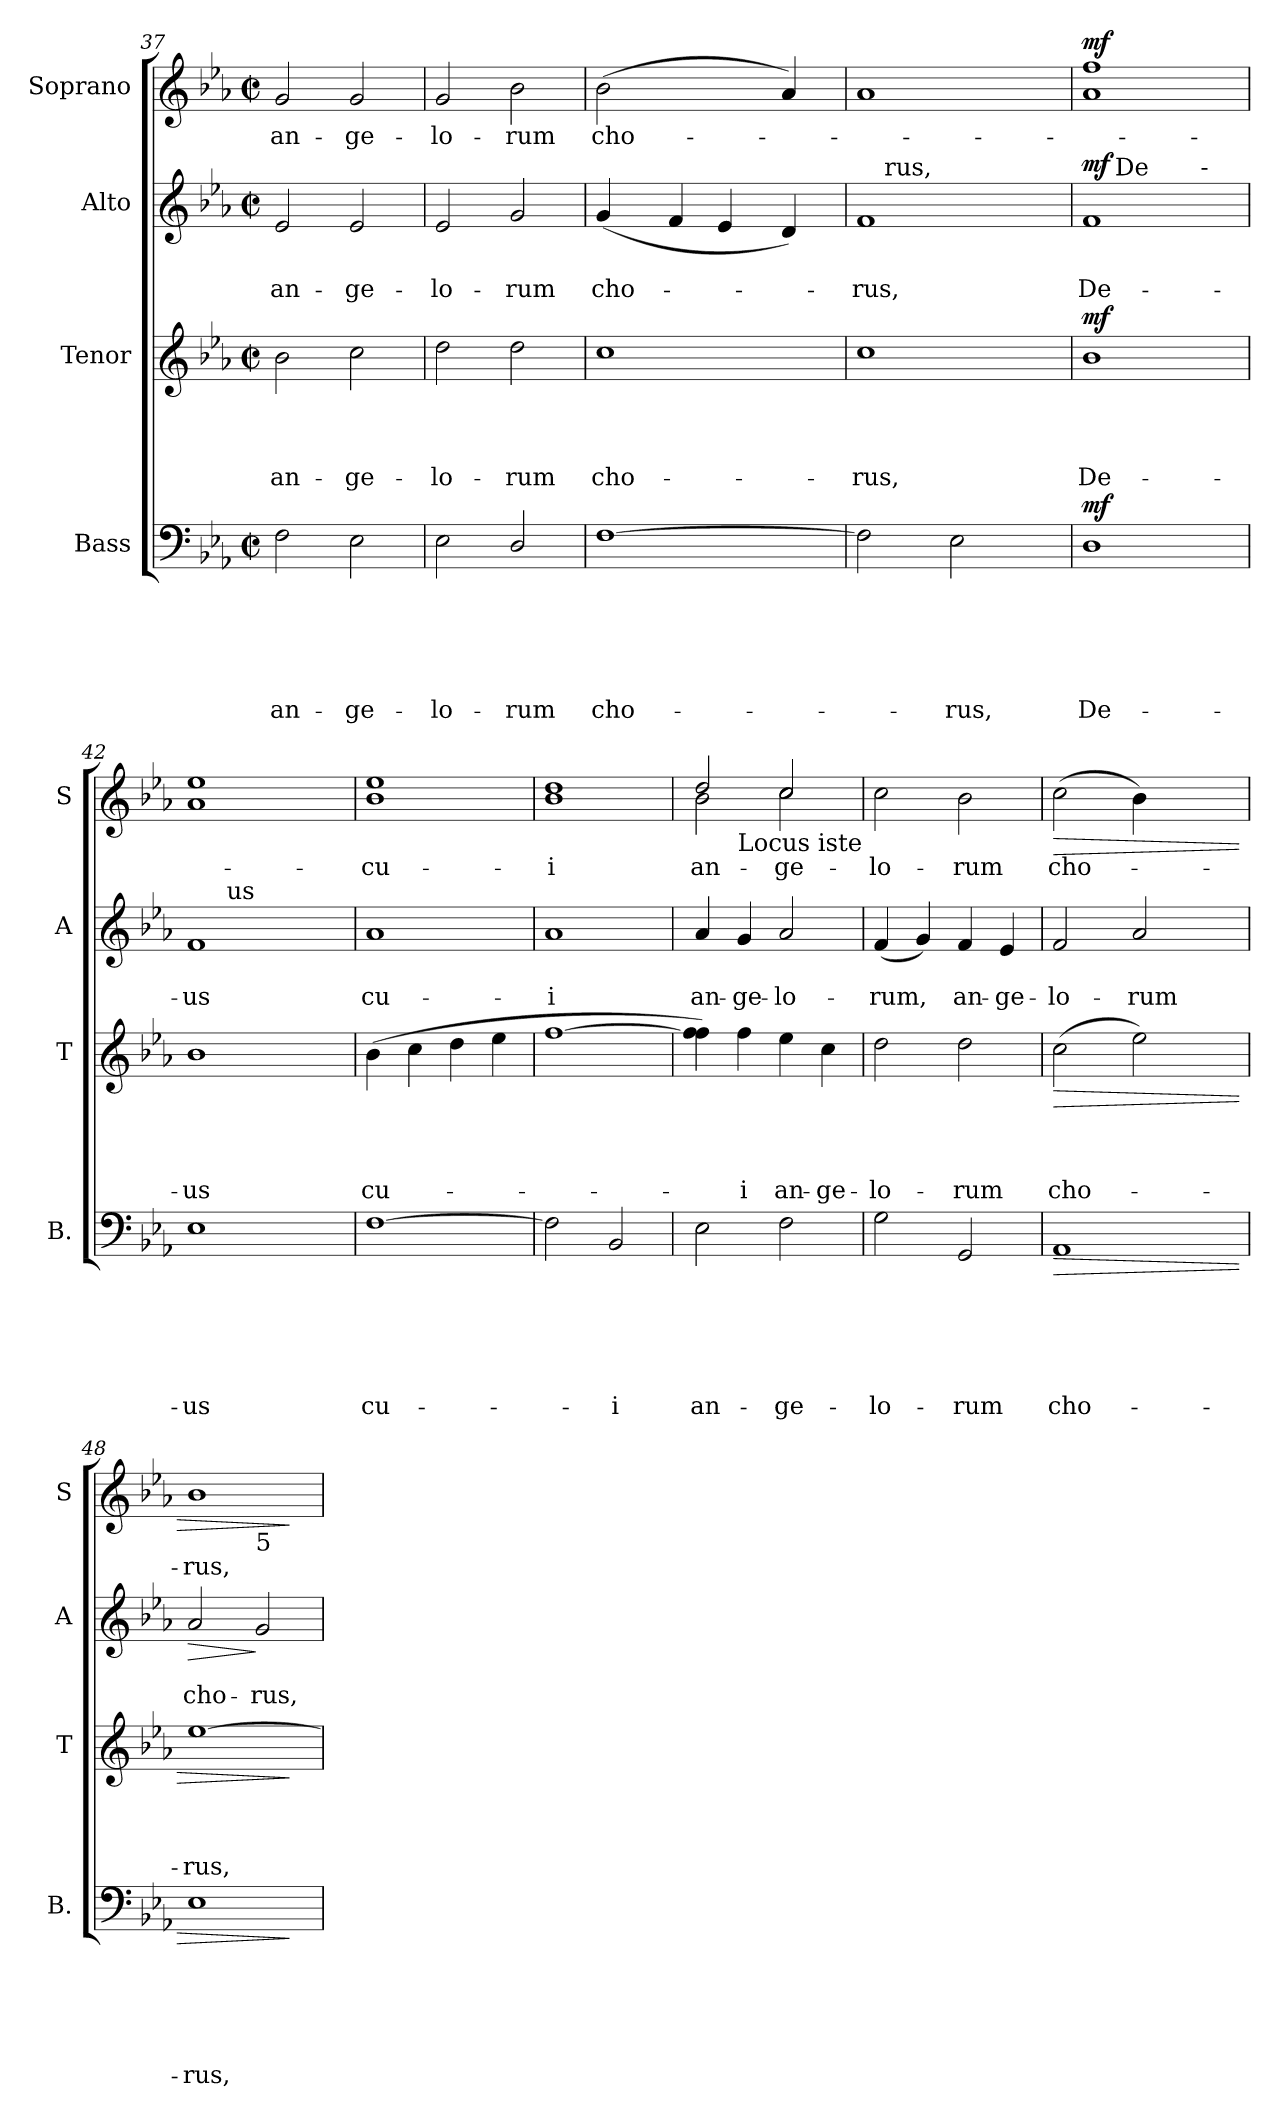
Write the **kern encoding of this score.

**kern	**text	**text	**text	**text	**text	**text	**dynam	**kern	**text	**text	**text	**text	**dynam	**kern	**text	**text	**dynam	**kern	**text	**dynam
*part4	*part4	*part4	*part4	*part4	*part4	*part4	*part4	*part3	*part3	*part3	*part3	*part3	*part3	*part2	*part2	*part2	*part2	*part1	*part1	*part1
*staff4	*staff4	*staff4	*staff4	*staff4	*staff4	*staff4	*staff4	*staff3	*staff3	*staff3	*staff3	*staff3	*staff3	*staff2	*staff2	*staff2	*staff2	*staff1	*staff1	*staff1
*I"Bass	*	*	*	*	*	*	*	*I"Tenor	*	*	*	*	*	*I"Alto	*	*	*	*I"Soprano	*	*
*I'B.	*	*	*	*	*	*	*	*I'T	*	*	*	*	*	*I'A	*	*	*	*I'S	*	*
*clefF4	*	*	*	*	*	*	*	*clefG2	*	*	*	*	*	*clefG2	*	*	*	*clefG2	*	*
*k[b-e-a-]	*	*	*	*	*	*	*	*k[b-e-a-]	*	*	*	*	*	*k[b-e-a-]	*	*	*	*k[b-e-a-]	*	*
*E-:	*	*	*	*	*	*	*	*E-:	*	*	*	*	*	*E-:	*	*	*	*E-:	*	*
*M2/2	*	*	*	*	*	*	*	*M2/2	*	*	*	*	*	*M2/2	*	*	*	*M2/2	*	*
*met(c|)	*	*	*	*	*	*	*	*met(c|)	*	*	*	*	*	*met(c|)	*	*	*	*met(c|)	*	*
=37	=37	=37	=37	=37	=37	=37	=37	=37	=37	=37	=37	=37	=37	=37	=37	=37	=37	=37	=37	=37
!	!	!	!	!	!	!LO:LY:b	!	!	!	!	!	!LO:LY:b:rj	!	!	!	!LO:LY:b	!	!	!LO:LY:b	!
2F\	.	.	.	.	.	an-	.	2b-\	.	.	.	an-	.	2e-/	.	an-	.	2g/	an-	.
!	!	!	!	!	!	!LO:LY:b	!	!	!	!	!	!LO:LY:b:rj	!	!	!	!LO:LY:b	!	!	!LO:LY:b	!
2E-\	.	.	.	.	.	-ge-	.	2cc\	.	.	.	-ge-	.	2e-/	.	-ge-	.	2g/	-ge-	.
=38	=38	=38	=38	=38	=38	=38	=38	=38	=38	=38	=38	=38	=38	=38	=38	=38	=38	=38	=38	=38
!	!	!	!	!	!	!LO:LY:b	!	!	!	!	!	!LO:LY:b:rj	!	!	!	!LO:LY:b	!	!	!LO:LY:b	!
2E-\	.	.	.	.	.	-lo-	.	2dd\	.	.	.	-lo-	.	2e-/	.	-lo-	.	2g/	-lo-	.
!	!	!	!	!	!	!LO:LY:b	!	!	!	!	!	!LO:LY:b:rj	!	!	!	!LO:LY:b	!	!	!LO:LY:b	!
2D/	.	.	.	.	.	-rum	.	2dd\	.	.	.	-rum	.	2g/	.	-rum	.	2b-\	-rum	.
=39	=39	=39	=39	=39	=39	=39	=39	=39	=39	=39	=39	=39	=39	=39	=39	=39	=39	=39	=39	=39
!	!	!	!	!	!	!LO:LY:b	!	!	!	!	!	!LO:LY:b:rj	!	!	!	!LO:LY:b	!	!	!LO:LY:b	!
*	*	*	*	*	*	*	*	*	*	*	*	*	*	*	*	*	*	*^	*	*
[>1F	.	.	.	.	.	cho-	.	1cc	.	.	.	cho-	.	(<4g/	.	cho-	.	(>2b-\	8ryy	cho-	.
.	.	.	.	.	.	.	.	.	.	.	.	.	.	.	.	.	.	.	32ryy	.	.
.	.	.	.	.	.	.	.	.	.	.	.	.	.	.	.	.	.	.	2ryy	.	.
.	.	.	.	.	.	.	.	.	.	.	.	.	.	4f/	.	.	.	.	.	.	.
.	.	.	.	.	.	.	.	.	.	.	.	.	.	4e-/	.	.	.	4ryy	.	.	.
.	.	.	.	.	.	.	.	.	.	.	.	.	.	.	.	.	.	.	4ryy	.	.
.	.	.	.	.	.	.	.	.	.	.	.	.	.	4d/)	.	.	.	4a-/)	.	.	.
.	.	.	.	.	.	.	.	.	.	.	.	.	.	.	.	.	.	.	16.ryy	.	.
=40	=40	=40	=40	=40	=40	=40	=40	=40	=40	=40	=40	=40	=40	=40	=40	=40	=40	=40	=40	=40	=40
!	!	!	!	!	!	!	!	!	!	!	!	!LO:LY:b:rj	!	!	!	!LO:LY:b	!	!	!	!	!
*	*	*	*	*	*	*	*	*	*	*	*	*	*	*^	*	*	*	*v	*v	*	*
2F\]	.	.	.	.	.	.	.	1cc	.	.	.	-rus,	.	1f	16.ryy	.	-rus,	.	1a-	.	.
!	!	!	!	!	!	!	!	!	!	!	!	!	!	!	!LO:TX:a:t=rus,	!	!	!	!	!	!
.	.	.	.	.	.	.	.	.	.	.	.	.	.	.	2ryy	.	.	.	.	.	.
!	!	!	!	!	!	!LO:LY:b	!	!	!	!	!	!	!	!	!	!	!	!	!	!	!
2E-\	.	.	.	.	.	-rus,	.	.	.	.	.	.	.	.	.	.	.	.	.	.	.
.	.	.	.	.	.	.	.	.	.	.	.	.	.	.	4ryy	.	.	.	.	.	.
.	.	.	.	.	.	.	.	.	.	.	.	.	.	.	8ryy	.	.	.	.	.	.
.	.	.	.	.	.	.	.	.	.	.	.	.	.	.	32ryy	.	.	.	.	.	.
=41	=41	=41	=41	=41	=41	=41	=41	=41	=41	=41	=41	=41	=41	=41	=41	=41	=41	=41	=41	=41	=41
!	!	!	!	!	!	!LO:LY:b	!LO:DY:a	!	!	!	!	!LO:LY:b:rj	!LO:DY:a	!	!	!	!LO:LY:b	!LO:DY:a	!	!	!LO:DY:a
*	*	*	*	*	*	*	*	*	*	*	*	*	*	*	*^	*	*	*	*	*	*
1D	.	.	.	.	.	De-	mf	1b-	.	.	.	De-	mf	1f	8ryy	2.ryy	.	De-	mf	1a- 1ff	.	mf
!	!	!	!	!	!	!	!	!	!	!	!	!	!	!	!LO:TX:a:t=De	!	!	!	!	!	!	!
.	.	.	.	.	.	.	.	.	.	.	.	.	.	.	2..ryy	.	.	.	.	.	.	.
!	!	!	!	!	!	!	!	!	!	!	!	!	!	!	!	!LO:TX:a:t=-	!	!	!	!	!	!
.	.	.	.	.	.	.	.	.	.	.	.	.	.	.	.	4ryy	.	.	.	.	.	.
=42	=42	=42	=42	=42	=42	=42	=42	=42	=42	=42	=42	=42	=42	=42	=42	=42	=42	=42	=42	=42	=42	=42
!	!	!	!	!	!	!LO:LY:b	!	!	!	!	!	!LO:LY:b:rj	!	!	!	!	!	!LO:LY:b	!	!	!	!
*	*	*	*	*	*	*	*	*	*	*	*	*	*	*	*v	*v	*	*	*	*	*	*
1E-	.	.	.	.	.	-us	.	1b-	.	.	.	-us	.	1f	8ryy	.	-us	.	1a- 1ee-	.	.
.	.	.	.	.	.	.	.	.	.	.	.	.	.	.	32ryy	.	.	.	.	.	.
!	!	!	!	!	!	!	!	!	!	!	!	!	!	!	!LO:TX:a:t=us	!	!	!	!	!	!
.	.	.	.	.	.	.	.	.	.	.	.	.	.	.	2ryy	.	.	.	.	.	.
.	.	.	.	.	.	.	.	.	.	.	.	.	.	.	4ryy	.	.	.	.	.	.
.	.	.	.	.	.	.	.	.	.	.	.	.	.	.	16.ryy	.	.	.	.	.	.
!!LO:PB:g=z
=43	=43	=43	=43	=43	=43	=43	=43	=43	=43	=43	=43	=43	=43	=43	=43	=43	=43	=43	=43	=43	=43
!	!	!	!	!	!	!LO:LY:b	!	!	!	!	!	!LO:LY:b:rj	!	!	!	!	!LO:LY:b	!	!	!LO:LY:b	!
*	*	*	*	*	*	*	*	*	*	*	*	*	*	*v	*v	*	*	*	*	*	*
[>1F	.	.	.	.	.	cu-	.	(>4b-\	.	.	.	cu-	.	1a-	.	cu-	.	1b- 1ee-	-cu-	.
.	.	.	.	.	.	.	.	4cc\	.	.	.	.	.	.	.	.	.	.	.	.
.	.	.	.	.	.	.	.	4dd\	.	.	.	.	.	.	.	.	.	.	.	.
.	.	.	.	.	.	.	.	4ee-\	.	.	.	.	.	.	.	.	.	.	.	.
=44	=44	=44	=44	=44	=44	=44	=44	=44	=44	=44	=44	=44	=44	=44	=44	=44	=44	=44	=44	=44
!	!	!	!	!	!	!	!	!	!	!	!	!	!	!	!	!LO:LY:b	!	!	!LO:LY:b	!
2F\]	.	.	.	.	.	.	.	[>1ff	.	.	.	.	.	1a-	.	-i	.	1b- 1dd	-i	.
!	!	!	!	!	!	!LO:LY:b	!	!	!	!	!	!	!	!	!	!	!	!	!	!
2BB-/	.	.	.	.	.	-i	.	.	.	.	.	.	.	.	.	.	.	.	.	.
=45	=45	=45	=45	=45	=45	=45	=45	=45	=45	=45	=45	=45	=45	=45	=45	=45	=45	=45	=45	=45
!	!	!	!	!	!	!LO:LY:b	!	!	!	!	!	!	!	!	!	!LO:LY:b	!	!	!LO:LY:b	!
*	*	*	*	*	*	*	*	*	*	*	*	*	*	*	*	*	*	*^	*	*
*	*	*	*	*	*	*	*	*	*	*	*	*	*	*	*	*	*	*	*^	*	*
2E-\	.	.	.	.	.	an-	.	4ff\] 4ff\)	.	.	.	.	.	4a-/	.	an-	.	2dd/	2b-\	4ryy	an-	.
!	!	!	!	!	!	!	!	!	!	!	!	!	!	!	!	!	!	!	!	!LO:TX:b:t=Locus iste	!	!
!	!	!	!	!	!	!	!	!	!	!	!	!LO:LY:b:rj	!	!	!	!LO:LY:b	!	!	!	!	!	!
.	.	.	.	.	.	.	.	4ff\	.	.	.	-i	.	4g/	.	-ge-	.	.	.	2.ryy	.	.
!	!	!	!	!	!	!LO:LY:b	!	!	!	!	!	!LO:LY:b:rj	!	!	!	!LO:LY:b	!	!	!	!	!LO:LY:b	!
2F\	.	.	.	.	.	-ge-	.	4ee-\	.	.	.	an-	.	2a-/	.	-lo-	.	2cc/	2cc\	.	-ge-	.
!	!	!	!	!	!	!	!	!	!	!	!	!LO:LY:b:rj	!	!	!	!	!	!	!	!	!	!
.	.	.	.	.	.	.	.	4cc\	.	.	.	-ge-	.	.	.	.	.	.	.	.	.	.
=46	=46	=46	=46	=46	=46	=46	=46	=46	=46	=46	=46	=46	=46	=46	=46	=46	=46	=46	=46	=46	=46	=46
!	!	!	!	!	!	!LO:LY:b	!	!	!	!	!	!LO:LY:b:rj	!	!	!	!LO:LY:b	!	!	!	!	!LO:LY:b	!
*	*	*	*	*	*	*	*	*	*	*	*	*	*	*	*	*	*	*v	*v	*v	*	*
2G\	.	.	.	.	.	-lo-	.	2dd\	.	.	.	-lo-	.	(<4f/	.	-rum,	.	2cc\	-lo-	.
.	.	.	.	.	.	.	.	.	.	.	.	.	.	4g/)	.	.	.	.	.	.
!	!	!	!	!	!	!LO:LY:b	!	!	!	!	!	!LO:LY:b:rj	!	!	!	!LO:LY:b	!	!	!LO:LY:b	!
2GG/	.	.	.	.	.	-rum	.	2dd\	.	.	.	-rum	.	4f/	.	an-	.	2b-\	-rum	.
!	!	!	!	!	!	!	!	!	!	!	!	!	!	!	!	!LO:LY:b	!	!	!	!
.	.	.	.	.	.	.	.	.	.	.	.	.	.	4e-/	.	-ge-	.	.	.	.
=47	=47	=47	=47	=47	=47	=47	=47	=47	=47	=47	=47	=47	=47	=47	=47	=47	=47	=47	=47	=47
!	!	!	!	!	!	!LO:LY:b	!LO:HP:b	!	!	!	!	!LO:LY:b:rj	!LO:HP:b	!	!	!LO:LY:b	!	!	!LO:LY:b	!LO:HP:b
*	*	*	*	*	*	*	*	*	*	*	*	*	*	*	*	*	*	*^	*	*
1AA-	.	.	.	.	.	cho-	>	(>2cc\	.	.	.	cho-	>	2f/	.	-lo-	.	(>2cc\	16.ryy	cho-	>
.	.	.	.	.	.	.	.	.	.	.	.	.	.	.	.	.	.	.	2ryy	.	.
!	!	!	!	!	!	!	!	!	!	!	!	!	!	!	!	!LO:LY:b	!	!	!	!	!
.	.	.	.	.	.	.	.	2ee-\)	.	.	.	.	.	2a-/	.	-rum	.	4b-\)	.	.	.
.	.	.	.	.	.	.	.	.	.	.	.	.	.	.	.	.	.	.	4ryy	.	.
.	.	.	.	.	.	.	.	.	.	.	.	.	.	.	.	.	.	4ryy	.	.	.
.	.	.	.	.	.	.	.	.	.	.	.	.	.	.	.	.	.	.	8ryy	.	.
.	.	.	.	.	.	.	.	.	.	.	.	.	.	.	.	.	.	.	32ryy	.	.
=48	=48	=48	=48	=48	=48	=48	=48	=48	=48	=48	=48	=48	=48	=48	=48	=48	=48	=48	=48	=48	=48
!	!	!	!	!	!	!LO:LY:b	!	!	!	!	!	!LO:LY:b:rj	!	!	!	!LO:LY:b	!LO:HP:b	!	!	!LO:LY:b	!
1E-	.	.	.	.	.	-rus,	.	[>1ee-	.	.	.	-rus,	.	2a-/	.	cho-	>	1b-	2ryy	-rus,	.
!	!	!	!	!	!	!	!	!	!	!	!	!	!	!	!	!	!	!	!LO:TX:b:t=5	!	!
!	!	!	!	!	!	!	!	!	!	!	!	!	!	!	!	!LO:LY:b	!	!	!	!	!
.	.	.	.	.	.	.	.	.	.	.	.	.	.	2g/	.	-rus,	]	.	2ryy	.	.
.	.	.	.	.	.	.	]	.	.	.	.	.	]	.	.	.	.	.	.	.	]
*	*	*	*	*	*	*	*	*	*	*	*	*	*	*	*	*	*	*v	*v	*	*
=	=	=	=	=	=	=	=	=	=	=	=	=	=	=	=	=	=	=	=	=
*-	*-	*-	*-	*-	*-	*-	*-	*-	*-	*-	*-	*-	*-	*-	*-	*-	*-	*-	*-	*-
